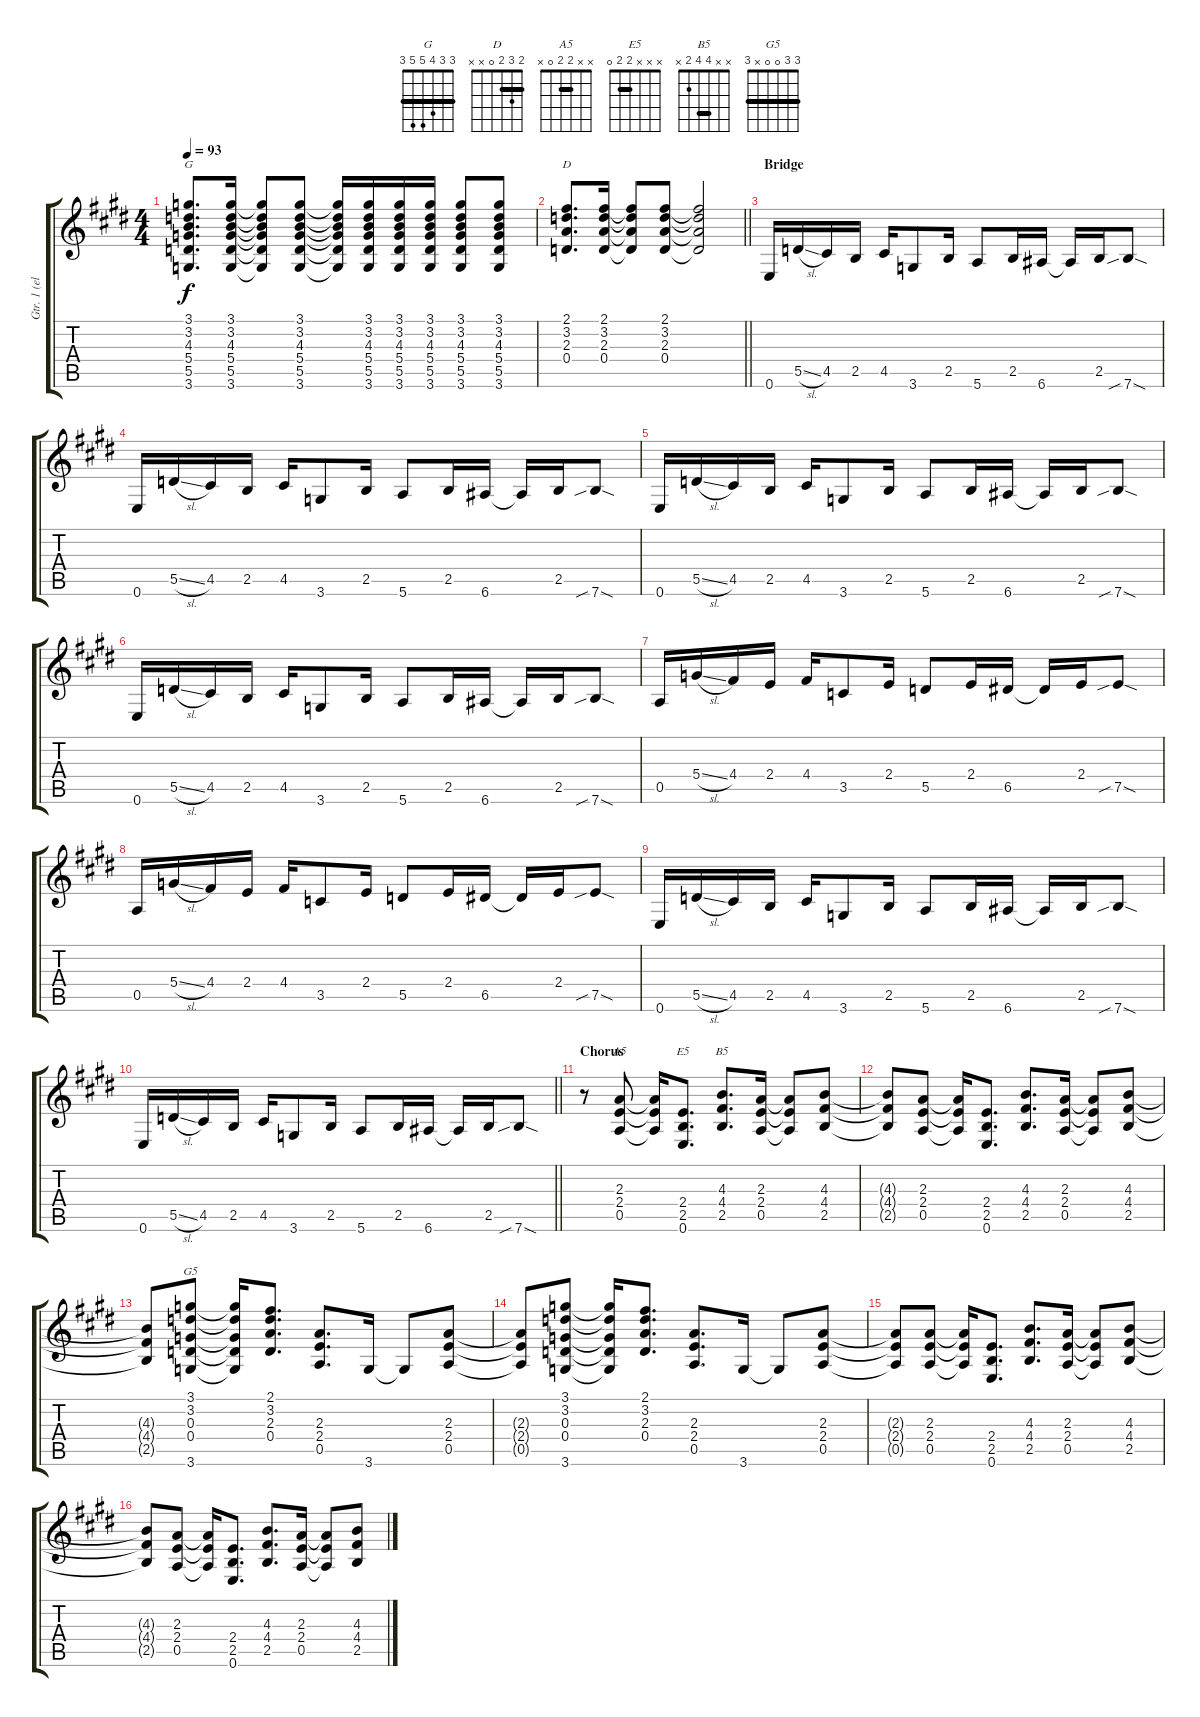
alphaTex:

\track ("Gtr. 1 (elec.)" "Gtr. 1 (el") {instrument overdrivenguitar}
\staff {score tabs}
\tuning (E4 B3 G3 D3 A2 E2) {hide}
\chord ("G" 3 3 4 5 5 3) {barre 3}
\chord ("D" 2 3 2 0 x x) {barre 2}
\chord ("A5" x x 2 2 0 x) {barre 2}
\chord ("E5" x x x 2 2 0) {barre 2}
\chord ("B5" x x 4 4 2 x) {barre 4}
\chord ("G5" 3 3 0 0 x 3) {barre 3}
\ts (4 4)
\tempo 93
\clef g2
\ks e
(3.1 3.2 4.3 5.4 5.5 3.6).8{d ch "G" dy f} (3.1 3.2 4.3 5.4 5.5 3.6).16 (3.1{t} 3.2{t} 4.3{t} 5.4{t} 5.5{t} 3.6{t}).8 (3.1 3.2 4.3 5.4 5.5 3.6).8 (3.1{t} 3.2{t} 4.3{t} 5.4{t} 5.5{t} 3.6{t}).16 (3.1 3.2 4.3 5.4 5.5 3.6).16 (3.1 3.2 4.3 5.4 5.5 3.6).16 (3.1 3.2 4.3 5.4 5.5 3.6).16 (3.1 3.2 4.3 5.4 5.5 3.6).8 (3.1 3.2 4.3 5.4 5.5 3.6).8 |
\barLineRight lightlight
(2.1 3.2 2.3 0.4).8{d ch "D"} (2.1 3.2 2.3 0.4).16 (2.1{t} 3.2{t} 2.3{t} 0.4{t}).8 (2.1 3.2 2.3 0.4).8 (2.1{t} 3.2{t} 2.3{t} 0.4{t}).2 |
\section ("" "Bridge")
0.6.16 5.5{sl}.16 4.5.16 2.5.16 4.5.16 3.6.8 2.5.16 5.6.8 2.5.16 6.6.16 6.6{t}.16 2.5.16 7.6{sib sod}.8 |
0.6.16 5.5{sl}.16 4.5.16 2.5.16 4.5.16 3.6.8 2.5.16 5.6.8 2.5.16 6.6.16 6.6{t}.16 2.5.16 7.6{sib sod}.8 |
0.6.16 5.5{sl}.16 4.5.16 2.5.16 4.5.16 3.6.8 2.5.16 5.6.8 2.5.16 6.6.16 6.6{t}.16 2.5.16 7.6{sib sod}.8 |
0.6.16 5.5{sl}.16 4.5.16 2.5.16 4.5.16 3.6.8 2.5.16 5.6.8 2.5.16 6.6.16 6.6{t}.16 2.5.16 7.6{sib sod}.8 |
0.5.16 5.4{sl}.16 4.4.16 2.4.16 4.4.16 3.5.8 2.4.16 5.5.8 2.4.16 6.5.16 6.5{t}.16 2.4.16 7.5{sib sod}.8 |
0.5.16 5.4{sl}.16 4.4.16 2.4.16 4.4.16 3.5.8 2.4.16 5.5.8 2.4.16 6.5.16 6.5{t}.16 2.4.16 7.5{sib sod}.8 |
0.6.16 5.5{sl}.16 4.5.16 2.5.16 4.5.16 3.6.8 2.5.16 5.6.8 2.5.16 6.6.16 6.6{t}.16 2.5.16 7.6{sib sod}.8 |
\barLineRight lightlight
0.6.16 5.5{sl}.16 4.5.16 2.5.16 4.5.16 3.6.8 2.5.16 5.6.8 2.5.16 6.6.16 6.6{t}.16 2.5.16 7.6{sib sod}.8 |
\section ("" "Chorus")
r.8 (2.3 2.4 0.5).8{ch "A5"} (2.3{t} 2.4{t} 0.5{t}).16 (2.4 2.5 0.6).8{d ch "E5"} (4.3 4.4 2.5).8{d ch "B5"} (2.3 2.4 0.5).16 (2.3{t} 2.4{t} 0.5{t}).8 (4.3 4.4 2.5).8 |
(4.3{t} 4.4{t} 2.5{t}).8 (2.3 2.4 0.5).8 (2.3{t} 2.4{t} 0.5{t}).16 (2.4 2.5 0.6).8{d} (4.3 4.4 2.5).8{d} (2.3 2.4 0.5).16 (2.3{t} 2.4{t} 0.5{t}).8 (4.3 4.4 2.5).8 |
(4.3{t} 4.4{t} 2.5{t}).8 (3.1 3.2 0.3 0.4 3.6).8{ch "G5"} (3.1{t} 3.2{t} 0.3{t} 0.4{t} 3.6{t}).16 (2.1 3.2 2.3 0.4).8{d} (2.3 2.4 0.5).8{d} 3.6.16 3.6{t}.8 (2.3 2.4 0.5).8 |
(2.3{t} 2.4{t} 0.5{t}).8 (3.1 3.2 0.3 0.4 3.6).8 (3.1{t} 3.2{t} 0.3{t} 0.4{t} 3.6{t}).16 (2.1 3.2 2.3 0.4).8{d} (2.3 2.4 0.5).8{d} 3.6.16 3.6{t}.8 (2.3 2.4 0.5).8 |
(2.3{t} 2.4{t} 0.5{t}).8 (2.3 2.4 0.5).8 (2.3{t} 2.4{t} 0.5{t}).16 (2.4 2.5 0.6).8{d} (4.3 4.4 2.5).8{d} (2.3 2.4 0.5).16 (2.3{t} 2.4{t} 0.5{t}).8 (4.3 4.4 2.5).8 |
(4.3{t} 4.4{t} 2.5{t}).8 (2.3 2.4 0.5).8 (2.3{t} 2.4{t} 0.5{t}).16 (2.4 2.5 0.6).8{d} (4.3 4.4 2.5).8{d} (2.3 2.4 0.5).16 (2.3{t} 2.4{t} 0.5{t}).8 (4.3 4.4 2.5).8
